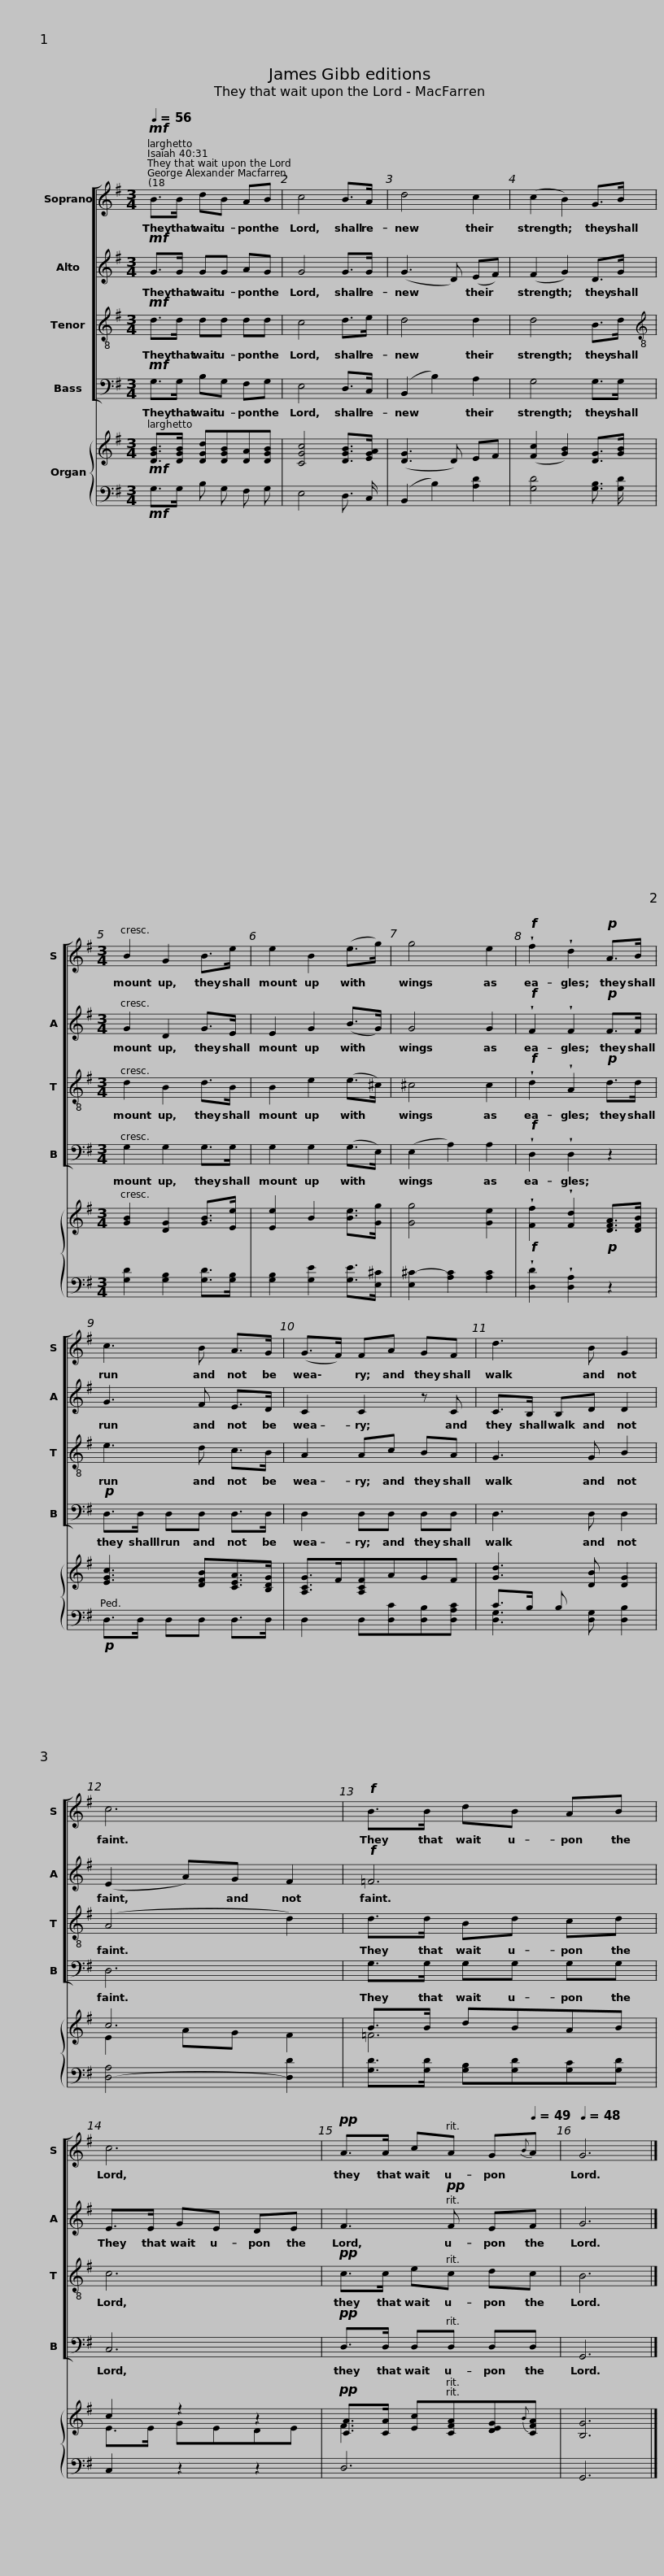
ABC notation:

X:1
%%score [ 1 2 3 4 ] { ( 5 6 ) | 7 }
L:1/8
Q:1/4=56
M:3/4
I:linebreak $
K:G
V:1 treble
V:2 treble
V:3 treble-8
V:4 bass
V:5 treble
V:6 treble
V:7 bass
V:1
!mf! B>B dB AB | c4 B>A | d4 c2 | (c2 B2) G>B |$[M:3/4] B2 G2 B>e | %5
 e2 B2 (e>g) | g4 e2 |!f! !wedge!f2 !wedge!d2!p! A>B |$ c3 B A>G | (G>F) FA GF | %10
 d3 B G2 | c6 |$!f! B>B dB AB | c6 |!pp! A>A c[Q:1/4=54]A[Q:1/4=51] G[Q:1/4=10][Q:1/4=49]{B}A | %15
[Q:1/4=48] G6 |] %16
V:2
!mf! G>G GG AG | G4 G>G | (G3 D) (EF) | (F2 G2) D>G |$[M:3/4] G2 D2 G>E | %5
 E2 G2 (B>G) | G4 G2 |!f! !wedge!F2 !wedge!F2!p! F>F |$ G3 F E>D | C2 C2 z C | %10
 C>B, B,D D2 | (E2 A)G F2 |$!f! =F6 | E>E GE DE | F3!pp! F EF | %15
 G6 |] %16
V:3
!mf! d>d dd dd | c4 d>e | d4 d2 | d4 B>d |$[M:3/4][K:treble-8] d2 B2 d>B | %5
 B2 e2 (e>^c) | ^c4 c2 |!f! !wedge!d2 !wedge!A2!p! d>d |$ e3 d c>B | A2 Ac BA | %10
 G3 G B2 | (A4 d2) |$ d>d Bd cd | c6 |!pp! c>c ec dc | %15
 B6 |] %16
V:4
!mf! G,>G, B,G, F,G, | E,4 D,>C, | (B,,2 B,2) A,2 | G,4 G,>G, |$[M:3/4] G,2 G,2 G,>G, | %5
 G,2 G,2 (G,>E,) | (E,2 A,2) A,2 |!f! !wedge!D,2 !wedge!D,2 z2 |$!p! D,>D, D,D, D,>D, | D,2 D,D, D,D, | %10
 D,3 D, D,2 | D,6 |$ G,>G, G,G, G,G, | C,6 |!pp! D,>D, D,D, D,D, | %15
 G,,6 |] %16
V:5
!mf! [DGB]>[DGB] [DGd][DGB][DA][DGB] | [CGc]4 [DGB]>[EGA] | x6 | ([Fc]2 [GB]2) [DG]>[GB] |$[M:3/4] [GB]2 [DG]2 [GB]>[Ee] | %5
 [Ee]2 B2 [Be]>[Gg] | [Gg]4 [Ge]2 |!f! !wedge![Ff]2 !wedge![Fd]2!p! [DFA]>[DFB] |$ [EGc]3 [DFB][CEA]>[B,DG] | [A,CG]>F[A,CF]AGF | %10
 [Gd]3 [DB] [DG]2 | c6 |$ B>B dBAB | c2 z2 z2 |!pp! [CA]>[CA] [Ec][CFA][DEG]{B}[CFA] | %15
 [B,G]6 |] %16
V:6
 x6 | x6 | ([DG]3 D) EF | x6 |$[M:3/4] x6 | %5
 x6 | x6 | x6 |$ x6 | x6 | %10
[I:staff +1] C>B, B,[I:staff -1] x3 | E2 AG F2 |$ =F6 | E>E GEDE | F3 x3 | %15
 x6 |] %16
V:7
!mf! G,>G, B, G, F, G, | E,4 D,3/2 C,/ | (B,,2 B,2) [A,D]2 | [G,D]4 [G,B,]3/2 [G,D]/ |$[M:3/4] [G,D]2 [G,B,]2 [G,D]>[G,B,] | %5
 [G,B,]2 [G,E]2 [G,E]>[E,^C] | [E,^C-]2 [A,C]2 [A,C]2 | !wedge![D,D]2 !wedge![D,A,]2 z2 |$!p! D,>D, D,D, D,>D, | D,2 D,[D,C][D,B,][D,A,C] | %10
 [D,G,]3 [D,G,] [D,B,]2 | [D,-A,]4 [D,D]2 |$ [G,D]>[G,D] [G,B,][G,D][G,C][G,D] | C,2 z2 z2 | D,6 | %15
 G,,6 |] %16
